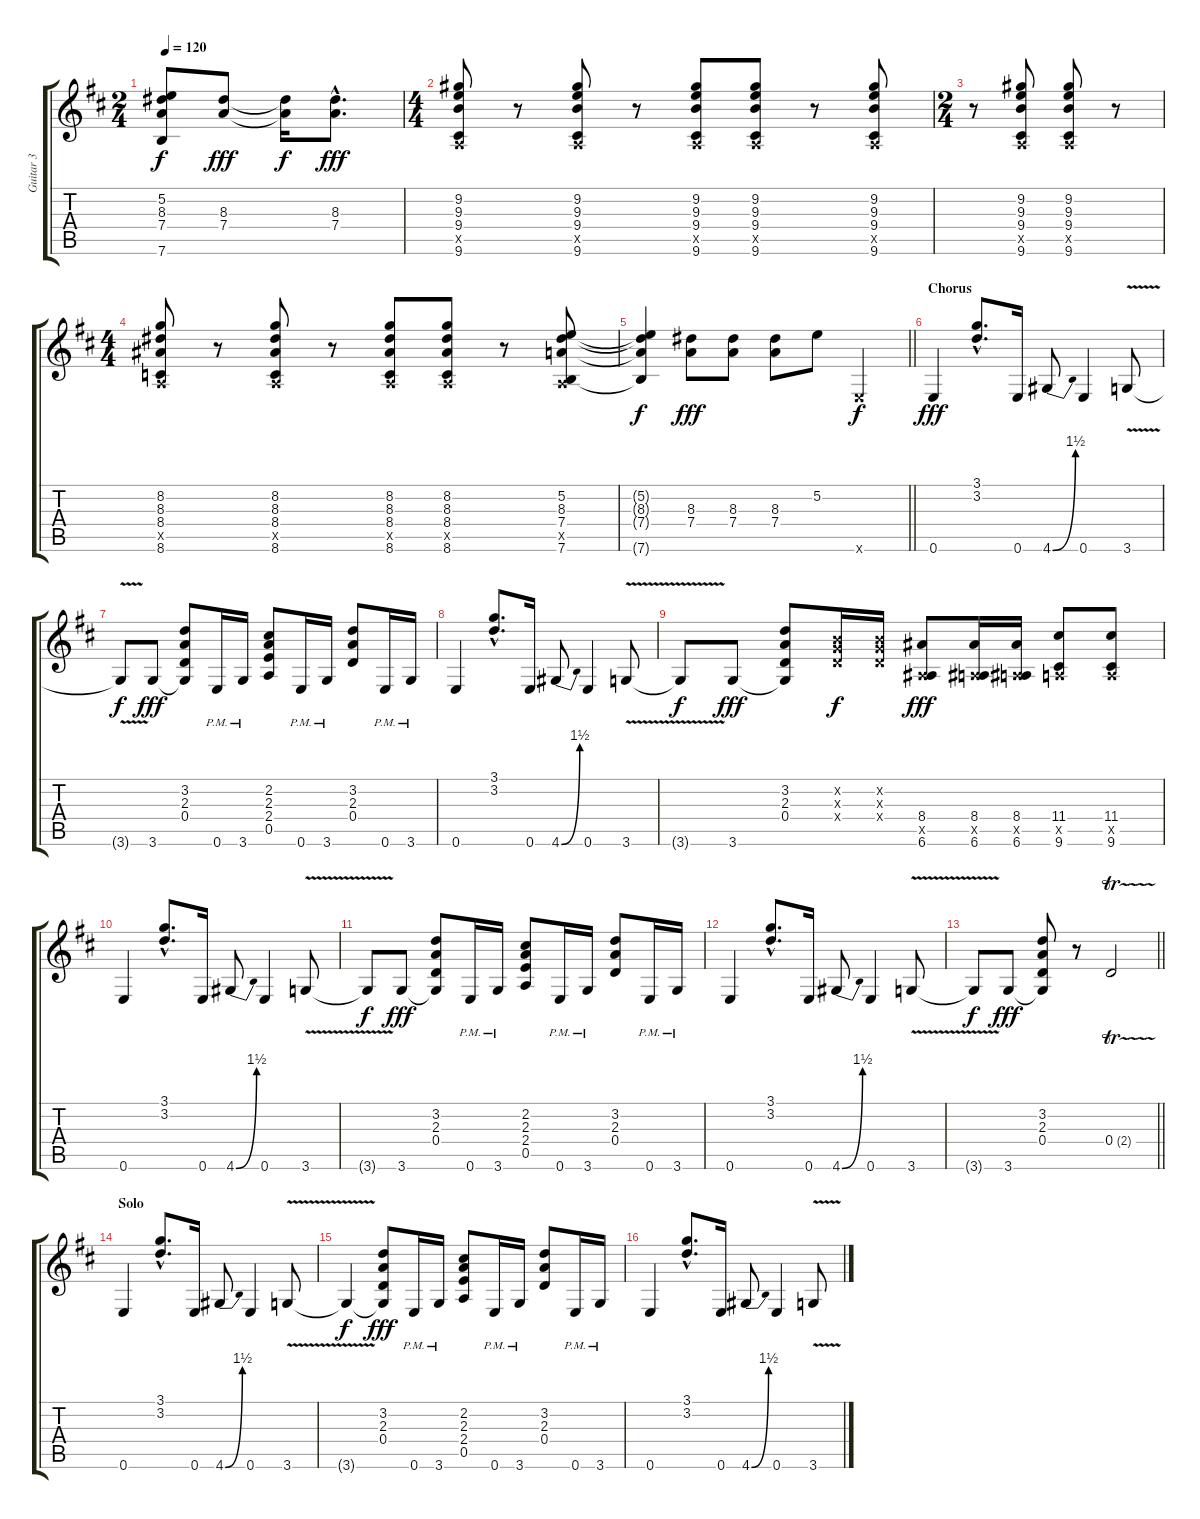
\track ("Guitar 3" "Guitar 3") {instrument distortionguitar}
\staff {score tabs}
\tuning (E4 B3 G3 D3 A2 E2) {hide}
\ts (2 4)
\tempo 120
\clef g2
\ks d
(5.2{t} 8.3{t} 7.4{t} 7.6{t}).8{dy f} (8.3 7.4).8{dy fff} (8.3{t} 7.4{t}).16{dy f} (8.3{hac} 7.4{hac}).8{d dy fff} |
\ts (4 4)
(9.2 9.3 9.4 0.5{x} 9.6).8 r.8 (9.2 9.3 9.4 0.5{x} 9.6).8 r.8 (9.2 9.3 9.4 0.5{x} 9.6).8 (9.2 9.3 9.4 0.5{x} 9.6).8 r.8 (9.2 9.3 9.4 0.5{x} 9.6).8 |
\ts (2 4)
r.8 (9.2 9.3 9.4 0.5{x} 9.6).8 (9.2 9.3 9.4 0.5{x} 9.6).8 r.8 |
\ts (4 4)
(8.2 8.3 8.4 0.5{x} 8.6).8 r.8 (8.2 8.3 8.4 0.5{x} 8.6).8 r.8 (8.2 8.3 8.4 0.5{x} 8.6).8 (8.2 8.3 8.4 0.5{x} 8.6).8 r.8 (5.2 8.3 7.4 0.5{x} 7.6).8 |
\barLineRight lightlight
(5.2{t} 8.3{t} 7.4{t} 7.6{t}).4{dy f} (8.3 7.4).8{dy fff} (8.3 7.4).8 (8.3 7.4).8 5.2.8 0.6{x}.4{dy f} |
\section ("" "Chorus")
0.6.4{dy fff} (3.1{hac} 3.2{hac}).8{d} 0.6.16 4.6{be (bend 0 0 60 6)}.8 0.6.4 3.6{v}.8 |
3.6{t}.8{dy f} 3.6.8{dy fff} (3.2 2.3 0.4 3.6{t}).8 0.6{pm}.16 3.6{pm}.16 (2.2 2.3 2.4 0.5).8 0.6{pm}.16 3.6{pm}.16 (3.2 2.3 0.4).8 0.6{pm}.16 3.6{pm}.16 |
0.6.4 (3.1{hac} 3.2{hac}).8{d} 0.6.16 4.6{be (bend 0 0 60 6)}.8 0.6.4 3.6{v}.8 |
3.6{t}.8{dy f} 3.6.8{dy fff} (3.2 2.3 0.4 3.6{t}).8 (0.2{x} 0.3{x} 0.4{x}).16{dy f} (0.2{x} 0.3{x} 0.4{x}).16 (8.4 0.5{x} 6.6).8{dy fff} (8.4 0.5{x} 6.6).16 (8.4 0.5{x} 6.6).16 (11.4 0.5{x} 9.6).8 (11.4 0.5{x} 9.6).8 |
0.6.4 (3.1{hac} 3.2{hac}).8{d} 0.6.16 4.6{be (bend 0 0 60 6)}.8 0.6.4 3.6{v}.8 |
3.6{t}.8{dy f} 3.6.8{dy fff} (3.2 2.3 0.4 3.6{t}).8 0.6{pm}.16 3.6{pm}.16 (2.2 2.3 2.4 0.5).8 0.6{pm}.16 3.6{pm}.16 (3.2 2.3 0.4).8 0.6{pm}.16 3.6{pm}.16 |
0.6.4 (3.1{hac} 3.2{hac}).8{d} 0.6.16 4.6{be (bend 0 0 60 6)}.8 0.6.4 3.6{v}.8 |
\barLineRight lightlight
3.6{t}.8{dy f} 3.6.8{dy fff} (3.2 2.3 0.4 3.6{t}).8 r.8 0.4{tr (2 32)}.2 |
\section ("" "Solo")
0.6.4 (3.1{hac} 3.2{hac}).8{d} 0.6.16 4.6{be (bend 0 0 60 6)}.8 0.6.4 3.6{v}.8 |
3.6{t}.4{dy f} (3.2 2.3 0.4 3.6{t}).8{dy fff} 0.6{pm}.16 3.6{pm}.16 (2.2 2.3 2.4 0.5).8 0.6{pm}.16 3.6{pm}.16 (3.2 2.3 0.4).8 0.6{pm}.16 3.6{pm}.16 |
0.6.4 (3.1{hac} 3.2{hac}).8{d} 0.6.16 4.6{be (bend 0 0 60 6)}.8 0.6.4 3.6{v}.8
